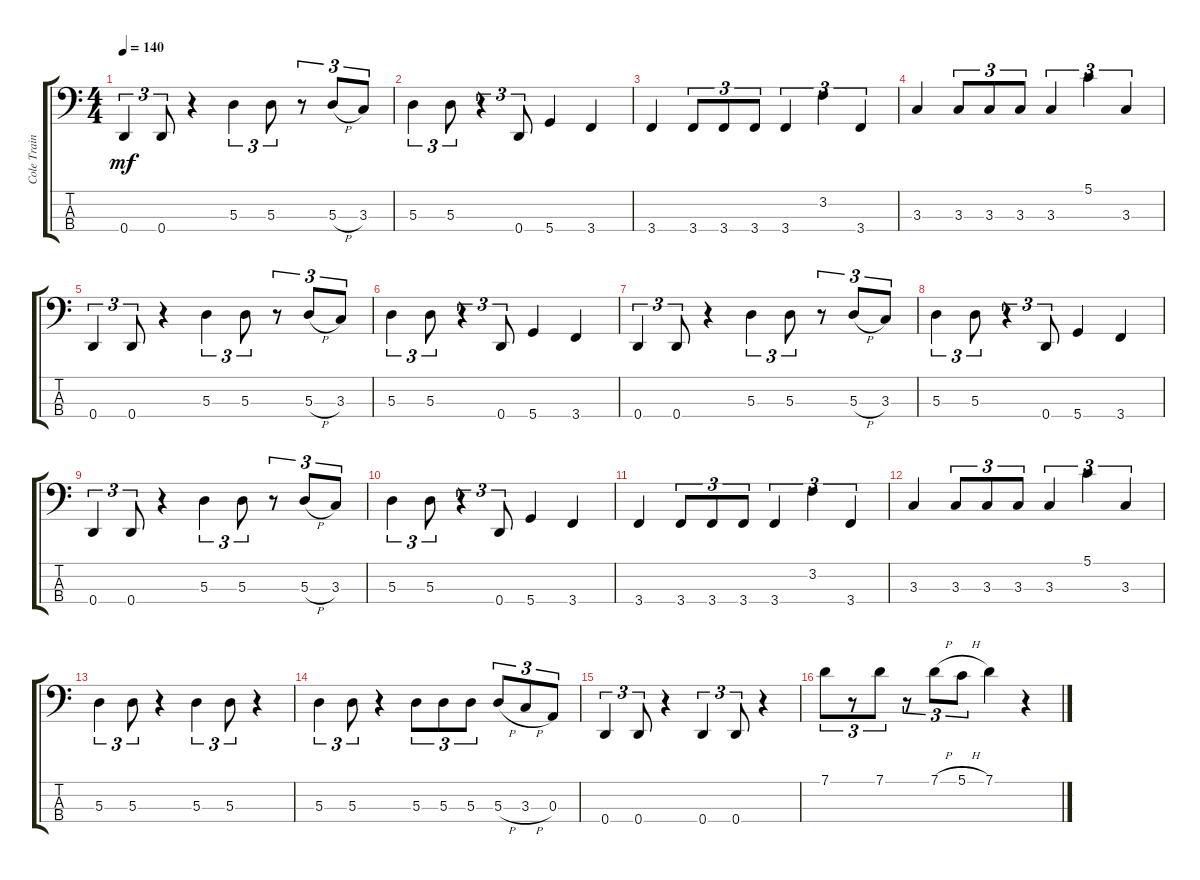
\track ("Cole Train" "Cole Train") {instrument electricbassfinger}
\staff {score tabs}
\tuning (G2 D2 A1 D1) {hide}
\ts (4 4)
\tempo 140
\clef f4
\ks c
0.4.4{tu (3 2) dy mf} 0.4.8{tu (3 2)} r.4 5.3.4{tu (3 2)} 5.3.8{tu (3 2)} r.8{tu (3 2)} 5.3{h}.8{tu (3 2)} 3.3.8{tu (3 2)} |
5.3.4{tu (3 2)} 5.3.8{tu (3 2)} r.4{tu (3 2)} 0.4.8{tu (3 2)} 5.4.4 3.4.4 |
3.4.4 3.4.8{tu (3 2)} 3.4.8{tu (3 2)} 3.4.8{tu (3 2)} 3.4.4{tu (3 2)} 3.2.4{tu (3 2)} 3.4.4{tu (3 2)} |
3.3.4 3.3.8{tu (3 2)} 3.3.8{tu (3 2)} 3.3.8{tu (3 2)} 3.3.4{tu (3 2)} 5.1.4{tu (3 2)} 3.3.4{tu (3 2)} |
0.4.4{tu (3 2)} 0.4.8{tu (3 2)} r.4 5.3.4{tu (3 2)} 5.3.8{tu (3 2)} r.8{tu (3 2)} 5.3{h}.8{tu (3 2)} 3.3.8{tu (3 2)} |
5.3.4{tu (3 2)} 5.3.8{tu (3 2)} r.4{tu (3 2)} 0.4.8{tu (3 2)} 5.4.4 3.4.4 |
0.4.4{tu (3 2)} 0.4.8{tu (3 2)} r.4 5.3.4{tu (3 2)} 5.3.8{tu (3 2)} r.8{tu (3 2)} 5.3{h}.8{tu (3 2)} 3.3.8{tu (3 2)} |
5.3.4{tu (3 2)} 5.3.8{tu (3 2)} r.4{tu (3 2)} 0.4.8{tu (3 2)} 5.4.4 3.4.4 |
0.4.4{tu (3 2)} 0.4.8{tu (3 2)} r.4 5.3.4{tu (3 2)} 5.3.8{tu (3 2)} r.8{tu (3 2)} 5.3{h}.8{tu (3 2)} 3.3.8{tu (3 2)} |
5.3.4{tu (3 2)} 5.3.8{tu (3 2)} r.4{tu (3 2)} 0.4.8{tu (3 2)} 5.4.4 3.4.4 |
3.4.4 3.4.8{tu (3 2)} 3.4.8{tu (3 2)} 3.4.8{tu (3 2)} 3.4.4{tu (3 2)} 3.2.4{tu (3 2)} 3.4.4{tu (3 2)} |
3.3.4 3.3.8{tu (3 2)} 3.3.8{tu (3 2)} 3.3.8{tu (3 2)} 3.3.4{tu (3 2)} 5.1.4{tu (3 2)} 3.3.4{tu (3 2)} |
5.3.4{tu (3 2)} 5.3.8{tu (3 2)} r.4 5.3.4{tu (3 2)} 5.3.8{tu (3 2)} r.4 |
5.3.4{tu (3 2)} 5.3.8{tu (3 2)} r.4 5.3.8{tu (3 2)} 5.3.8{tu (3 2)} 5.3.8{tu (3 2)} 5.3{h}.8{tu (3 2)} 3.3{h}.8{tu (3 2)} 0.3.8{tu (3 2)} |
0.4.4{tu (3 2)} 0.4.8{tu (3 2)} r.4 0.4.4{tu (3 2)} 0.4.8{tu (3 2)} r.4 |
7.1.8{tu (3 2)} r.8{tu (3 2)} 7.1.8{tu (3 2)} r.8{tu (3 2)} 7.1{h}.8{tu (3 2)} 5.1{h}.8{tu (3 2)} 7.1.4 r.4
